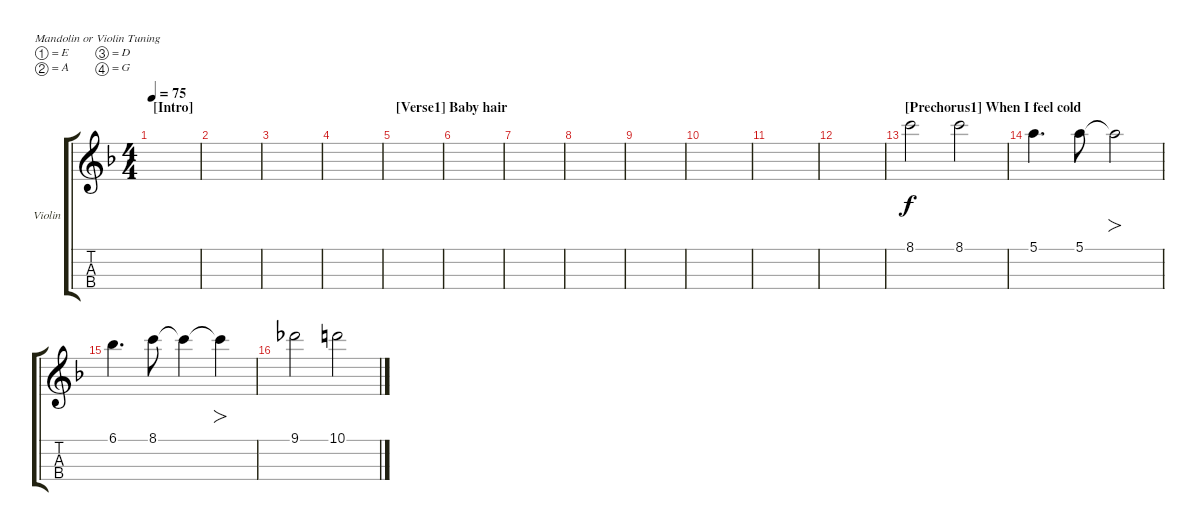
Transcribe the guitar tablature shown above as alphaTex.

\defaultSystemsLayout 4
\bracketExtendMode groupsimilarinstruments
\firstSystemTrackNameOrientation horizontal
\otherSystemsTrackNameOrientation horizontal
\track ("Violin" "Violin") {instrument violin}
\staff {score tabs}
\tuning (E5 A4 D4 G3)
\ts (4 4)
\section ("" "[Intro]")
\tempo 75
\clef g2
\scale
0.245059
\ks dminor
|
\scale
0.333333 |
\scale
0.333333 |
\scale
0.333333 |
\section ("" "[Verse1] Baby hair")
\scale
0.333333 |
\scale
0.333333 |
\scale
0.333333 |
\scale
0.333333 |
\scale
0.333333 |
\scale
0.333333 |
\scale
0.333333 |
\scale
0.333333 |
\section ("" "[Prechorus1] When I feel cold")
\scale
0.333333 8.1.2 8.1.2 |
\scale
0.333333 5.1.4{d} 5.1.8 5.1{t}.2{fo} |
\scale
0.333333 6.1.4{d} 8.1.8 8.1{t}.4 8.1{t}.4{fo} |
\scale
0.333333 9.1.2 10.1.2
